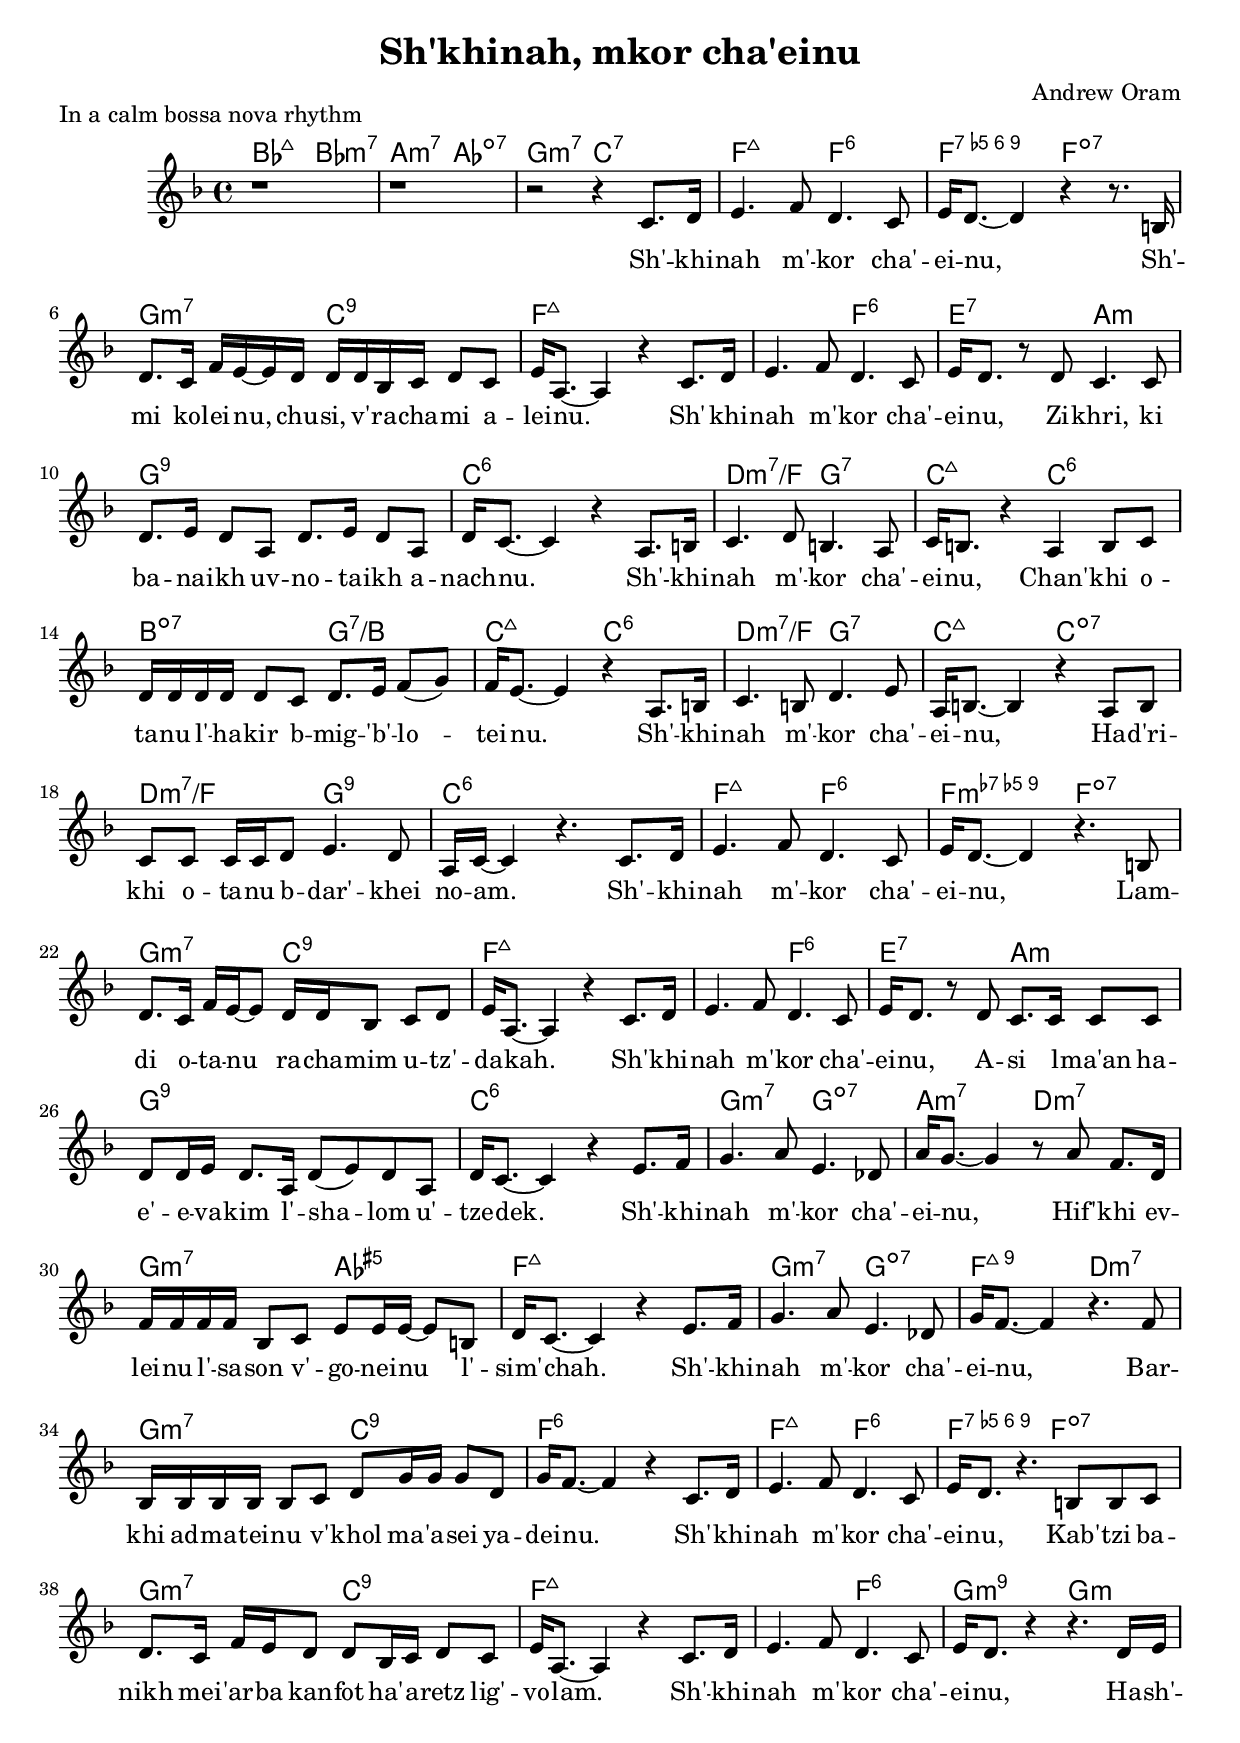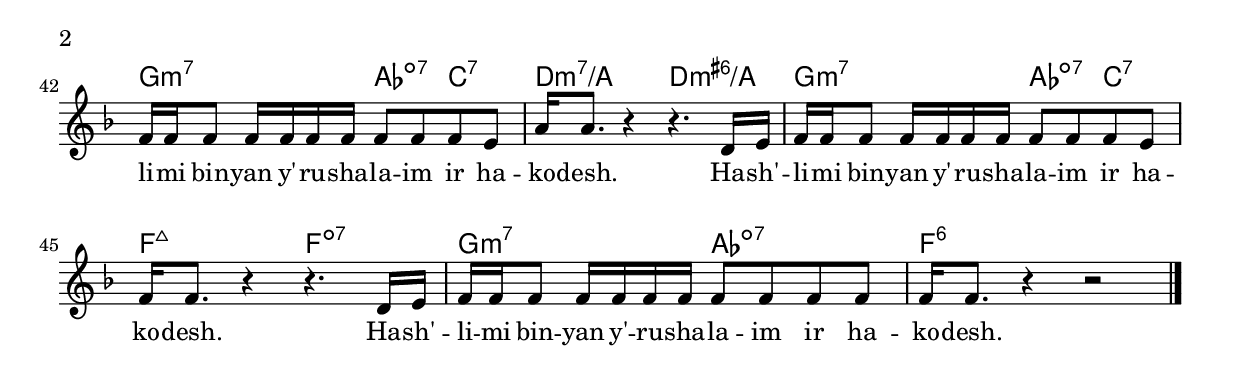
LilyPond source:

\header {
  title = "Sh'khinah, mkor cha'einu"
  composer = "Andrew Oram"
}

melody = \relative c' {
  \clef treble
  \key a \major
  \time 4/4

  r1 r1 r2 r4
  e8. fis16 gis4. a8 fis4. e8 gis16 fis8.~ fis4 r4 r8.
  dis16 fis8. e16 a gis~ gis fis16 fis fis d e fis8 e gis16 cis,8.~ cis4 r4
  e8. fis16 gis4. a8 fis4. e8 gis16 fis8. r8
  fis8 e4. e8 fis8. gis16 fis8 cis fis8. gis16 fis8 cis fis16 e8.~ e4 r4
  cis8. dis16 e4. fis8 dis4. cis8 e16 dis8. r4
  cis4 dis8 e8 fis16 fis fis fis fis8 e fis8. gis16 a8( b8) a16 gis8.~ gis4 r4
  cis,8. dis16 e4. dis8 fis4. gis8 cis,16 dis8.~ dis4 r4
  cis8 dis e e e16 e fis8 gis4. fis8 cis16 e16~ e4 r4.
  e8. fis16 gis4. a8 fis4. e8 gis16 fis8.~ fis4 r4.
  dis8 fis8. e16 a16 gis16~ gis8 fis16 fis d8 e fis gis16 cis,8.~ cis4 r4
  e8. fis16 gis4. a8 fis4. e8 gis16 fis8. r8
  fis8 e8. e16 e8 e fis8 fis16 gis16 fis8. cis16 fis8( gis) fis8 cis fis16 e8.~ e4 r4
  gis8. a16 b4. cis8 gis4. f8 cis'16 b8.~ b4 r8
  cis8 a8. fis16 a16 a a a d,8 e gis8 gis16 gis16~ gis8 dis fis16 e8.~ e4 r4
  gis8. a16 b4. cis8 gis4. f8 b16 a8.~ a4 r4.
  a8 d,16 d d d d8 e fis b16 b b8 fis b16 a8.~ a4 r4
  e8. fis16 gis4. a8 fis4. e8 gis16 fis8. r4.
  dis8 dis e fis8. e16 a gis fis8 fis d16 e fis8 e gis16 cis,8.~ cis4 r4
  e8. fis16 gis4. a8 fis4. e8 gis16 fis8. r4 r4.
  fis16 gis a a a8 a16 a a a a8 a a gis cis16 cis8. r4 r4.
  fis,16 gis a a a8 a16 a a a a8 a a gis a16 a8. r4 r4.
  fis16 gis a a a8 a16 a a a a8 a a a a16 a8. r4 r2 \bar "|."
}

text = \lyricmode {
  Sh' -- khi -- nah m' -- kor cha' -- ei -- nu,
  Sh' -- mi ko -- lei -- nu, chu -- si, v' -- ra -- cha -- mi a -- lei -- nu.
  Sh' -- khi -- nah m' -- kor cha' -- ei -- nu,
  Zi -- khri, ki ba -- na -- ikh uv -- no -- ta -- ikh a -- nach -- nu.
  Sh' -- khi -- nah m' -- kor cha' -- ei -- nu,
  Chan' -- khi o -- ta -- nu l' -- ha -- kir b -- mig -- 'b' -- lo -- tei -- nu.
  Sh' -- khi -- nah m' -- kor cha' -- ei -- nu,
  Ha -- d'ri -- khi o -- ta -- nu b -- dar' -- khei no -- am.
  Sh' -- khi -- nah m' -- kor cha' -- ei -- nu,
  Lam -- di o -- ta -- nu ra -- cha -- mim u -- tz' -- da -- kah.
  Sh' -- khi -- nah m' -- kor cha' -- ei -- nu,
  A -- si l -- ma'an ha -- e' -- e -- va -- kim l' -- sha -- lom u' --  tze -- dek.
  Sh' -- khi -- nah m' -- kor cha' -- ei -- nu,
  Hif' -- khi ev -- lei -- nu l' -- sa -- son v' -- go -- nei -- nu l' -- sim' -- chah.
  Sh' -- khi -- nah m' -- kor cha' -- ei -- nu,
  Bar -- khi ad -- ma -- tei -- nu v' -- khol ma -- 'a -- sei ya -- dei -- nu.
  Sh' -- khi -- nah m' -- kor cha' -- ei -- nu,
  Kab' -- tzi ba -- nikh mei -- 'ar -- ba kan -- fot ha' -- a -- retz lig' -- vo -- lam.
  Sh' -- khi -- nah m' -- kor cha' -- ei -- nu,
  Ha -- sh' -- li -- mi bin -- yan y' -- ru -- sha -- la -- im ir ha -- ko -- desh.
  Ha -- sh' -- li -- mi bin -- yan y' -- ru -- sha -- la -- im ir ha -- ko -- desh.
  Ha -- sh' -- li -- mi bin -- yan y' -- ru -- sha -- la -- im ir ha -- ko -- desh.
}

harmonies = \chordmode {
     d2:maj7 d:min3.7 cis:min3.7 c:dim7 b:3-.7 e:7
     a2:maj7 a:6 a:dim5.6.7.9 a:dim7 b2:min3.7 e2:9 a1:maj7
     a2:maj7 a:6 gis:7 cis:min b1:9 e:6
     fis2:min3.7/a b:7 e:maj7 e:6 dis:dim7 b:7/dis e:maj7 e:6
     fis2:min3.7/a b:7 e:maj7 e:dim7 fis:min7/a b:9 e1:6
     a2:maj7 a:6 a:dim7.9 a:dim7 b2:min3.7 e2:9 a1:maj7
     a2:maj7 a:6 gis:7 cis:min b1:9 e:6
     b2:min3.7 b:dim7 cis:min3.7 fis:min3.7 b:min3.7 c:aug5 a1:maj7
     b2:min3.7 b:dim7 a:maj7.9 fis:min3.7 b:min3.7 e:9 a1:6
     a2:maj7 a:6 a:dim5.6.7.9 a:dim7 b2:min3.7 e2:9 a1:maj7
     a2:maj7 a:6 b:min3.7.9 b:min b:min3.7 c4:dim7 e:7 fis2:min3.7/cis fis:min3.6+/cis
     b2:min3.7 c4:dim7 e:7 a2:maj7 a:dim7
     b2:min3.7 c:dim7 a1:6
}

\score {
  <<
    \new ChordNames {
      \set chordChanges = ##t
  \transpose a f \harmonies
    }
    \new Voice = "one" { \transpose a f \melody
                         \set melismaBusyProperties = #'() }
    \new Lyrics \lyricsto "one" \text
  >>
  \layout { }
  \header {
  piece = "In a calm bossa nova rhythm"
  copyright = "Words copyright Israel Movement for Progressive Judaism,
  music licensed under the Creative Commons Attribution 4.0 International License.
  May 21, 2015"
  }
}

\version "2.18.2"
